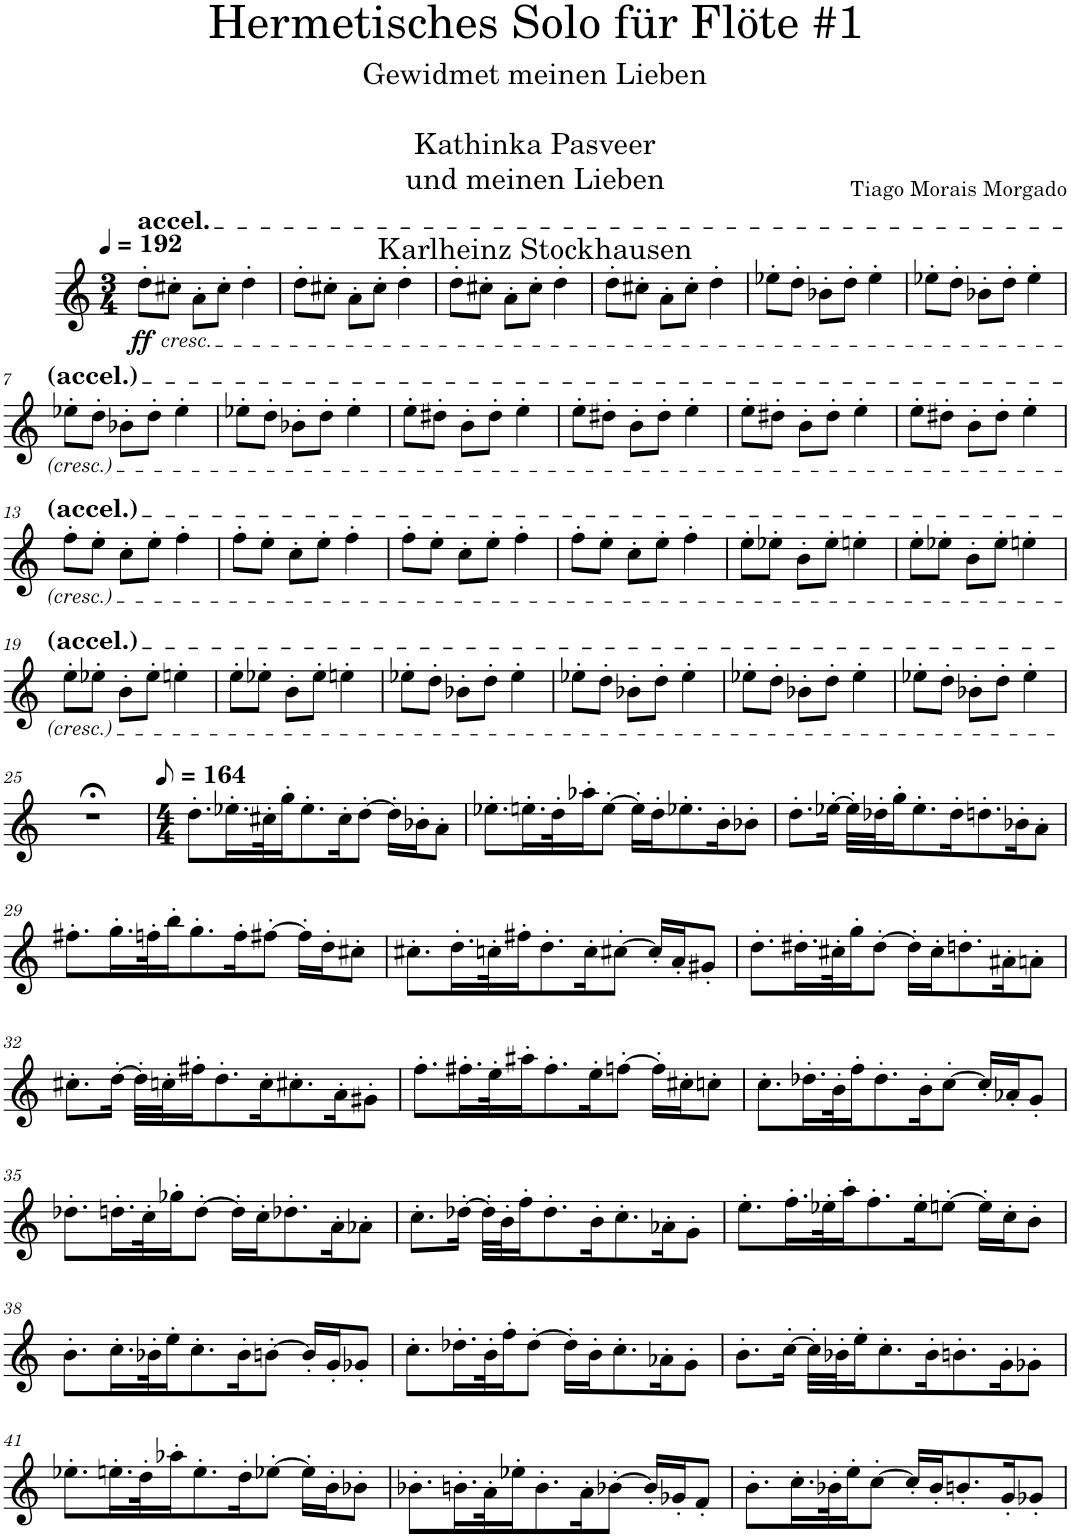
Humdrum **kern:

**kern	**dynam
*part1	*part1
*staff1	*staff1
*I"Flauta Transversal	*
*I'Fl.	*
*clefG2	*
*k[]	*
*M3/4	*
*MM192	*
=1	=1
!LO:TX:a:t=accel.	!
!LO:TX:b:i:t=cresc.	!
!	!LO:DY:b
8dd'\L	ff
8cc#X'\J	.
8a'\L	.
8cc#'\J	.
4dd'\	.
=2	=2
8dd'\L	.
8cc#X'\J	.
8a'\L	.
8cc#'\J	.
4dd'\	.
=3	=3
8dd'\L	.
8cc#X'\J	.
8a'\L	.
8cc#'\J	.
4dd'\	.
=4	=4
8dd'\L	.
8cc#X'\J	.
8a'\L	.
8cc#'\J	.
4dd'\	.
=5	=5
8ee-X'\L	.
8dd'\J	.
8b-X'\L	.
8dd'\J	.
4ee-'\	.
=6	=6
8ee-X'\L	.
8dd'\J	.
8b-X'\L	.
8dd'\J	.
4ee-'\	.
!!LO:LB:g=z
=7	=7
8ee-X'\L	.
8dd'\J	.
8b-X'\L	.
8dd'\J	.
4ee-'\	.
=8	=8
8ee-X'\L	.
8dd'\J	.
8b-X'\L	.
8dd'\J	.
4ee-'\	.
=9	=9
8ee'\L	.
8dd#X'\J	.
8b'\L	.
8dd#'\J	.
4ee'\	.
=10	=10
8ee'\L	.
8dd#X'\J	.
8b'\L	.
8dd#'\J	.
4ee'\	.
=11	=11
8ee'\L	.
8dd#X'\J	.
8b'\L	.
8dd#'\J	.
4ee'\	.
=12	=12
8ee'\L	.
8dd#X'\J	.
8b'\L	.
8dd#'\J	.
4ee'\	.
!!LO:LB:g=z
=13	=13
8ff'\L	.
8ee'\J	.
8cc'\L	.
8ee'\J	.
4ff'\	.
=14	=14
8ff'\L	.
8ee'\J	.
8cc'\L	.
8ee'\J	.
4ff'\	.
=15	=15
8ff'\L	.
8ee'\J	.
8cc'\L	.
8ee'\J	.
4ff'\	.
=16	=16
8ff'\L	.
8ee'\J	.
8cc'\L	.
8ee'\J	.
4ff'\	.
=17	=17
8ee'\L	.
8ee-X'\J	.
8b'\L	.
8ee-'\J	.
4een'\	.
=18	=18
8ee'\L	.
8ee-X'\J	.
8b'\L	.
8ee-'\J	.
4een'\	.
!!LO:LB:g=z
=19	=19
8ee'\L	.
8ee-X'\J	.
8b'\L	.
8ee-'\J	.
4een'\	.
=20	=20
8ee'\L	.
8ee-X'\J	.
8b'\L	.
8ee-'\J	.
4een'\	.
=21	=21
8ee-X'\L	.
8dd'\J	.
8b-X'\L	.
8dd'\J	.
4ee-'\	.
=22	=22
8ee-X'\L	.
8dd'\J	.
8b-X'\L	.
8dd'\J	.
4ee-'\	.
=23	=23
8ee-X'\L	.
8dd'\J	.
8b-X'\L	.
8dd'\J	.
4ee-'\	.
=24	=24
8ee-X'\L	.
8dd'\J	.
8b-X'\L	.
8dd'\J	.
4ee-'\	.
!!LO:LB:g=z
=25	=25
2.r;<	.
=26	=26
*M4/4	*
*MM82	*
8.dd'\L	.
16.ee-X'\L	.
32cc#X'\K	.
16gg'\J	.
8.ee-'\	.
16cc#'\K	.
[8dd'\J	.
16dd'\LL]	.
16b-X'\J	.
8a'\J	.
=27	=27
8.ee-X'\L	.
16.een'\L	.
32dd'\K	.
16aa-X'\J	.
[8ee'\J	.
16ee'\LL]	.
16dd'\J	.
8.ee-X'\	.
16b'\K	.
8b-X'\J	.
=28	=28
8.dd'\L	.
[16ee-X'\Jk	.
32ee-'\LLL]	.
32dd-X'\J	.
16gg'\J	.
8.ee-'\	.
16dd-'\K	.
8.ddn'\	.
16b-X'\K	.
8a'\J	.
!!LO:LB:g=z
=29	=29
8.ff#X'\L	.
16.gg'\L	.
32ffn'\K	.
16bb'\J	.
8.gg'\	.
16ff'\K	.
[8ff#X'\J	.
16ff#'\LL]	.
16dd'\J	.
8cc#X'\J	.
=30	=30
8.cc#X'\L	.
16.dd'\L	.
32ccn'\K	.
16ff#X'\J	.
8.dd'\	.
16cc'\K	.
[8cc#X'\J	.
16cc#'/LL]	.
16a'/J	.
8g#X'/J	.
=31	=31
8.dd'\L	.
16.dd#X'\L	.
32cc#X'\K	.
16gg'\J	.
[8dd#'\J	.
16dd#'\LL]	.
16cc#'\J	.
8.ddn'\	.
16a#X'\K	.
8an'\J	.
!!LO:LB:g=z
=32	=32
8.cc#X'\L	.
[16dd'\Jk	.
32dd'\LLL]	.
32ccn'\J	.
16ff#X'\J	.
8.dd'\	.
16cc'\K	.
8.cc#X'\	.
16a'\K	.
8g#X'\J	.
=33	=33
8.ff'\L	.
16.ff#X'\L	.
32ee'\K	.
16aa#X'\J	.
8.ff#'\	.
16ee'\K	.
[8ffn'\J	.
16ff'\LL]	.
16cc#X'\J	.
8ccn'\J	.
=34	=34
8.cc'\L	.
16.dd-X'\L	.
32b'\K	.
16ff'\J	.
8.dd-'\	.
16b'\K	.
[8cc'\J	.
16cc'/LL]	.
16a-X'/J	.
8g'/J	.
!!LO:LB:g=z
=35	=35
8.dd-X'\L	.
16.ddn'\L	.
32cc'\K	.
16gg-X'\J	.
[8dd'\J	.
16dd'\LL]	.
16cc'\J	.
8.dd-X'\	.
16a'\K	.
8a-X'\J	.
=36	=36
8.cc'\L	.
[16dd-X'\Jk	.
32dd-'\LLL]	.
32b'\J	.
16ff'\J	.
8.dd-'\	.
16b'\K	.
8.cc'\	.
16a-X'\K	.
8g'\J	.
=37	=37
8.ee'\L	.
16.ff'\L	.
32ee-X'\K	.
16aa'\J	.
8.ff'\	.
16ee-'\K	.
[8een'\J	.
16ee'\LL]	.
16cc'\J	.
8b'\J	.
!!LO:LB:g=z
=38	=38
8.b'\L	.
16.cc'\L	.
32b-X'\K	.
16ee'\J	.
8.cc'\	.
16b-'\K	.
[8bn'\J	.
16b'/LL]	.
16g'/J	.
8g-X'/J	.
=39	=39
8.cc'\L	.
16.dd-X'\L	.
32b'\K	.
16ff'\J	.
[8dd-'\J	.
16dd-'\LL]	.
16b'\J	.
8.cc'\	.
16a-X'\K	.
8g'\J	.
=40	=40
8.b'\L	.
[16cc'\Jk	.
32cc'\LLL]	.
32b-X'\J	.
16ee'\J	.
8.cc'\	.
16b-'\K	.
8.bn'\	.
16g'\K	.
8g-X'\J	.
!!LO:LB:g=z
=41	=41
8.ee-X'\L	.
16.een'\L	.
32dd'\K	.
16aa-X'\J	.
8.ee'\	.
16dd'\K	.
[8ee-X'\J	.
16ee-'\LL]	.
16b'\J	.
8b-X'\J	.
=42	=42
8.b-X'\L	.
16.bn'\L	.
32a'\K	.
16ee-X'\J	.
8.b'\	.
16a'\K	.
[8b-X'\J	.
16b-'/LL]	.
16g-X'/J	.
8f'/J	.
=43	=43
8.b'\L	.
16.cc'\L	.
32b-X'\K	.
16ee'\J	.
[8cc'\J	.
16cc'/LL]	.
16b-'/J	.
8.bn'/	.
16g'/K	.
8g-X'/J	.
=	=
*-	*-
